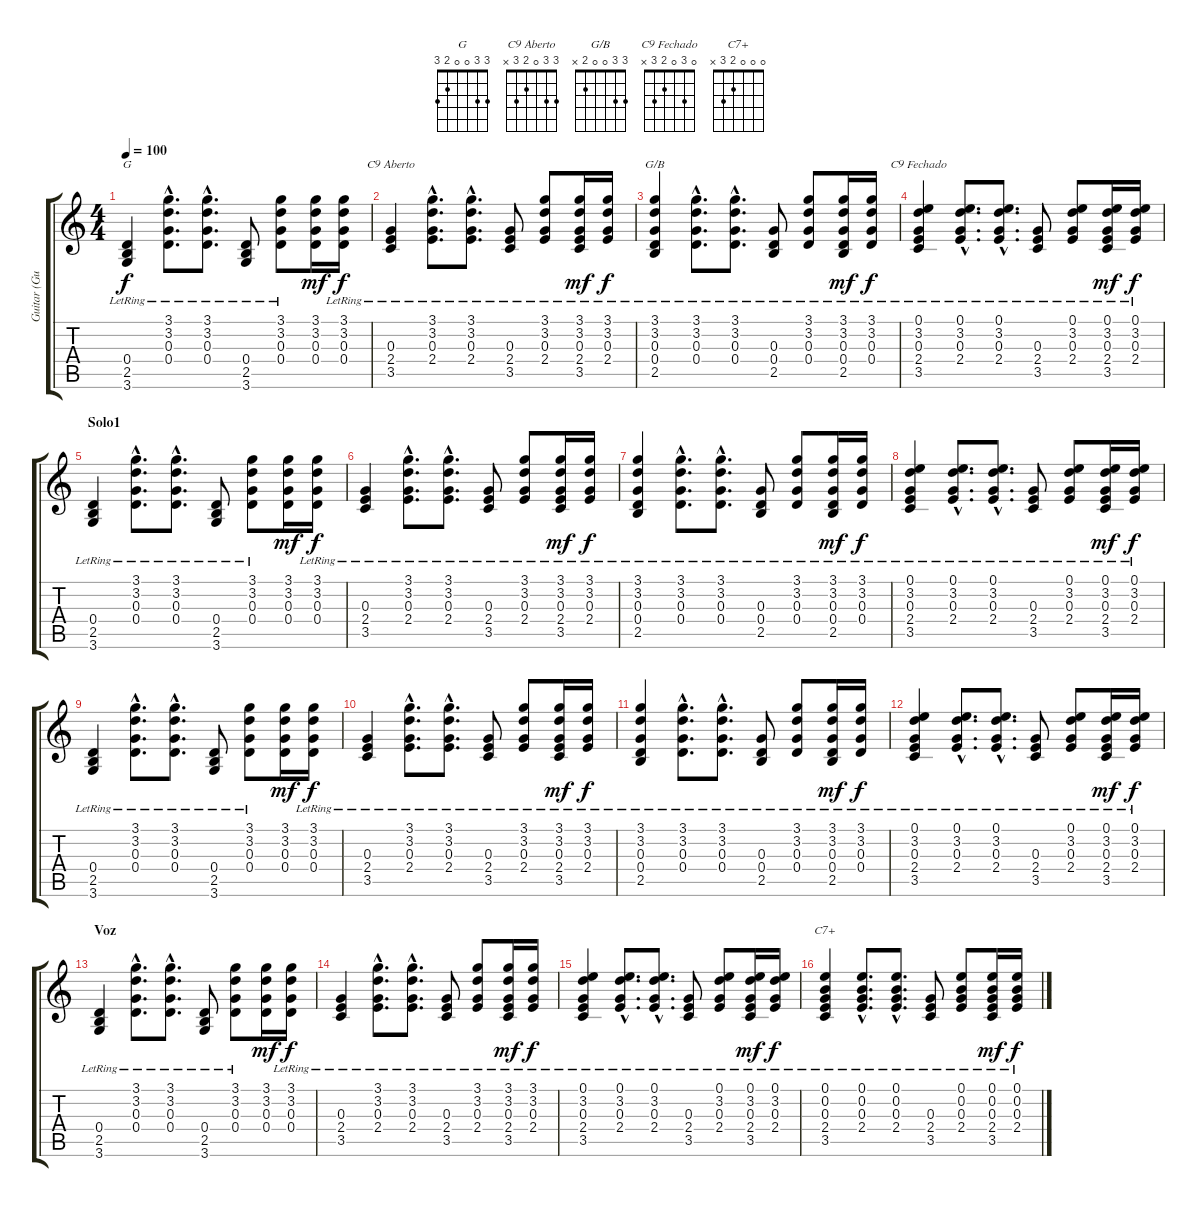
\track ("Guitar (Guilherme)" "Guitar (Gu") {instrument acousticguitarsteel}
\staff {score tabs}
\tuning (E4 B3 G3 D3 A2 E2) {hide}
\chord ("G" 3 3 0 0 2 3)
\chord ("C9 Aberto" 3 3 0 2 3 x)
\chord ("G/B" 3 3 0 0 2 x)
\chord ("C9 Fechado" 0 3 0 2 3 x)
\chord ("C7+" 0 0 0 2 3 x)
\ts (4 4)
\tempo 100
\clef g2
\ks c
(0.4{lr} 2.5{lr} 3.6{lr}).4{ch "G" dy f} (3.1{hac lr} 3.2{hac lr} 0.3{hac lr} 0.4{hac}).8{d} (3.1{hac lr} 3.2{hac lr} 0.3{hac lr} 0.4{hac}).8{d} (0.4{lr} 2.5{lr} 3.6{lr}).8 (3.1{lr} 3.2{lr} 0.3{lr} 0.4).8 (3.1 3.2 0.3 0.4).16{dy mf} (3.1{lr} 3.2{lr} 0.3{lr} 0.4).16{dy f} |
(0.3{lr} 2.4{lr} 3.5{lr}).4{ch "C9 Aberto"} (3.1{hac lr} 3.2{hac lr} 0.3{hac lr} 2.4{hac}).8{d} (3.1{hac lr} 3.2{hac lr} 0.3{hac lr} 2.4{hac}).8{d} (0.3{lr} 2.4{lr} 3.5{lr}).8 (3.1{lr} 3.2{lr} 0.3{lr} 2.4).8 (3.1 3.2 0.3{lr} 2.4{lr} 3.5{lr}).16{dy mf} (3.1{lr} 3.2{lr} 0.3{lr} 2.4).16{dy f} |
(3.1{lr} 3.2{lr} 0.3{lr} 0.4 2.5{lr}).4{ch "G/B"} (3.1{hac lr} 3.2{hac lr} 0.3{hac lr} 0.4{hac}).8{d} (3.1{hac lr} 3.2{hac lr} 0.3{hac lr} 0.4{hac}).8{d} (0.3{lr} 0.4{lr} 2.5{lr}).8 (3.1{lr} 3.2{lr} 0.3{lr} 0.4).8 (3.1 3.2 0.3{lr} 0.4{lr} 2.5{lr}).16{dy mf} (3.1{lr} 3.2{lr} 0.3{lr} 0.4).16{dy f} |
(0.1{lr} 3.2{lr} 0.3{lr} 2.4{lr} 3.5{lr}).4{ch "C9 Fechado"} (0.1{hac lr} 3.2{hac lr} 0.3{hac lr} 2.4{hac}).8{d} (0.1{hac lr} 3.2{hac lr} 0.3{hac lr} 2.4{hac}).8{d} (0.3{lr} 2.4{lr} 3.5{lr}).8 (0.1{lr} 3.2{lr} 0.3{lr} 2.4).8 (0.1 3.2 0.3{lr} 2.4{lr} 3.5{lr}).16{dy mf} (0.1{lr} 3.2{lr} 0.3{lr} 2.4).16{dy f} |
\section ("" "Solo1")
(0.4{lr} 2.5{lr} 3.6{lr}).4 (3.1{hac lr} 3.2{hac lr} 0.3{hac lr} 0.4{hac}).8{d} (3.1{hac lr} 3.2{hac lr} 0.3{hac lr} 0.4{hac}).8{d} (0.4{lr} 2.5{lr} 3.6{lr}).8 (3.1{lr} 3.2{lr} 0.3{lr} 0.4).8 (3.1 3.2 0.3 0.4).16{dy mf} (3.1{lr} 3.2{lr} 0.3{lr} 0.4).16{dy f} |
(0.3{lr} 2.4{lr} 3.5{lr}).4 (3.1{hac lr} 3.2{hac lr} 0.3{hac lr} 2.4{hac}).8{d} (3.1{hac lr} 3.2{hac lr} 0.3{hac lr} 2.4{hac}).8{d} (0.3{lr} 2.4{lr} 3.5{lr}).8 (3.1{lr} 3.2{lr} 0.3{lr} 2.4).8 (3.1 3.2 0.3{lr} 2.4{lr} 3.5{lr}).16{dy mf} (3.1{lr} 3.2{lr} 0.3{lr} 2.4).16{dy f} |
(3.1{lr} 3.2{lr} 0.3{lr} 0.4 2.5{lr}).4 (3.1{hac lr} 3.2{hac lr} 0.3{hac lr} 0.4{hac}).8{d} (3.1{hac lr} 3.2{hac lr} 0.3{hac lr} 0.4{hac}).8{d} (0.3{lr} 0.4{lr} 2.5{lr}).8 (3.1{lr} 3.2{lr} 0.3{lr} 0.4).8 (3.1 3.2 0.3{lr} 0.4{lr} 2.5{lr}).16{dy mf} (3.1{lr} 3.2{lr} 0.3{lr} 0.4).16{dy f} |
(0.1{lr} 3.2{lr} 0.3{lr} 2.4{lr} 3.5{lr}).4 (0.1{hac lr} 3.2{hac lr} 0.3{hac lr} 2.4{hac}).8{d} (0.1{hac lr} 3.2{hac lr} 0.3{hac lr} 2.4{hac}).8{d} (0.3{lr} 2.4{lr} 3.5{lr}).8 (0.1{lr} 3.2{lr} 0.3{lr} 2.4).8 (0.1 3.2 0.3{lr} 2.4{lr} 3.5{lr}).16{dy mf} (0.1{lr} 3.2{lr} 0.3{lr} 2.4).16{dy f} |
(0.4{lr} 2.5{lr} 3.6{lr}).4 (3.1{hac lr} 3.2{hac lr} 0.3{hac lr} 0.4{hac}).8{d} (3.1{hac lr} 3.2{hac lr} 0.3{hac lr} 0.4{hac}).8{d} (0.4{lr} 2.5{lr} 3.6{lr}).8 (3.1{lr} 3.2{lr} 0.3{lr} 0.4).8 (3.1 3.2 0.3 0.4).16{dy mf} (3.1{lr} 3.2{lr} 0.3{lr} 0.4).16{dy f} |
(0.3{lr} 2.4{lr} 3.5{lr}).4 (3.1{hac lr} 3.2{hac lr} 0.3{hac lr} 2.4{hac}).8{d} (3.1{hac lr} 3.2{hac lr} 0.3{hac lr} 2.4{hac}).8{d} (0.3{lr} 2.4{lr} 3.5{lr}).8 (3.1{lr} 3.2{lr} 0.3{lr} 2.4).8 (3.1 3.2 0.3{lr} 2.4{lr} 3.5{lr}).16{dy mf} (3.1{lr} 3.2{lr} 0.3{lr} 2.4).16{dy f} |
(3.1{lr} 3.2{lr} 0.3{lr} 0.4 2.5{lr}).4 (3.1{hac lr} 3.2{hac lr} 0.3{hac lr} 0.4{hac}).8{d} (3.1{hac lr} 3.2{hac lr} 0.3{hac lr} 0.4{hac}).8{d} (0.3{lr} 0.4{lr} 2.5{lr}).8 (3.1{lr} 3.2{lr} 0.3{lr} 0.4).8 (3.1 3.2 0.3{lr} 0.4{lr} 2.5{lr}).16{dy mf} (3.1{lr} 3.2{lr} 0.3{lr} 0.4).16{dy f} |
(0.1{lr} 3.2{lr} 0.3{lr} 2.4{lr} 3.5{lr}).4 (0.1{hac lr} 3.2{hac lr} 0.3{hac lr} 2.4{hac}).8{d} (0.1{hac lr} 3.2{hac lr} 0.3{hac lr} 2.4{hac}).8{d} (0.3{lr} 2.4{lr} 3.5{lr}).8 (0.1{lr} 3.2{lr} 0.3{lr} 2.4).8 (0.1 3.2 0.3{lr} 2.4{lr} 3.5{lr}).16{dy mf} (0.1{lr} 3.2{lr} 0.3{lr} 2.4).16{dy f} |
\section ("" "Voz")
(0.4{lr} 2.5{lr} 3.6{lr}).4 (3.1{hac lr} 3.2{hac lr} 0.3{hac lr} 0.4{hac}).8{d} (3.1{hac lr} 3.2{hac lr} 0.3{hac lr} 0.4{hac}).8{d} (0.4{lr} 2.5{lr} 3.6{lr}).8 (3.1{lr} 3.2{lr} 0.3{lr} 0.4).8 (3.1 3.2 0.3 0.4).16{dy mf} (3.1{lr} 3.2{lr} 0.3{lr} 0.4).16{dy f} |
(0.3{lr} 2.4{lr} 3.5{lr}).4 (3.1{hac lr} 3.2{hac lr} 0.3{hac lr} 2.4{hac}).8{d} (3.1{hac lr} 3.2{hac lr} 0.3{hac lr} 2.4{hac}).8{d} (0.3{lr} 2.4{lr} 3.5{lr}).8 (3.1{lr} 3.2{lr} 0.3{lr} 2.4).8 (3.1 3.2 0.3{lr} 2.4{lr} 3.5{lr}).16{dy mf} (3.1{lr} 3.2{lr} 0.3{lr} 2.4).16{dy f} |
(0.1{lr} 3.2{lr} 0.3{lr} 2.4{lr} 3.5{lr}).4 (0.1{hac lr} 3.2{hac lr} 0.3{hac lr} 2.4{hac}).8{d} (0.1{hac lr} 3.2{hac lr} 0.3{hac lr} 2.4{hac}).8{d} (0.3{lr} 2.4{lr} 3.5{lr}).8 (0.1{lr} 3.2{lr} 0.3{lr} 2.4).8 (0.1 3.2 0.3{lr} 2.4{lr} 3.5{lr}).16{dy mf} (0.1{lr} 3.2{lr} 0.3{lr} 2.4).16{dy f} |
(0.1{lr} 0.2{lr} 0.3{lr} 2.4{lr} 3.5{lr}).4{ch "C7+"} (0.1{hac lr} 0.2{hac lr} 0.3{hac lr} 2.4{hac}).8{d} (0.1{hac lr} 0.2{hac lr} 0.3{hac lr} 2.4{hac}).8{d} (0.3{lr} 2.4{lr} 3.5{lr}).8 (0.1{lr} 0.2{lr} 0.3{lr} 2.4).8 (0.1 0.2 0.3{lr} 2.4{lr} 3.5{lr}).16{dy mf} (0.1{lr} 0.2{lr} 0.3{lr} 2.4).16{dy f}
